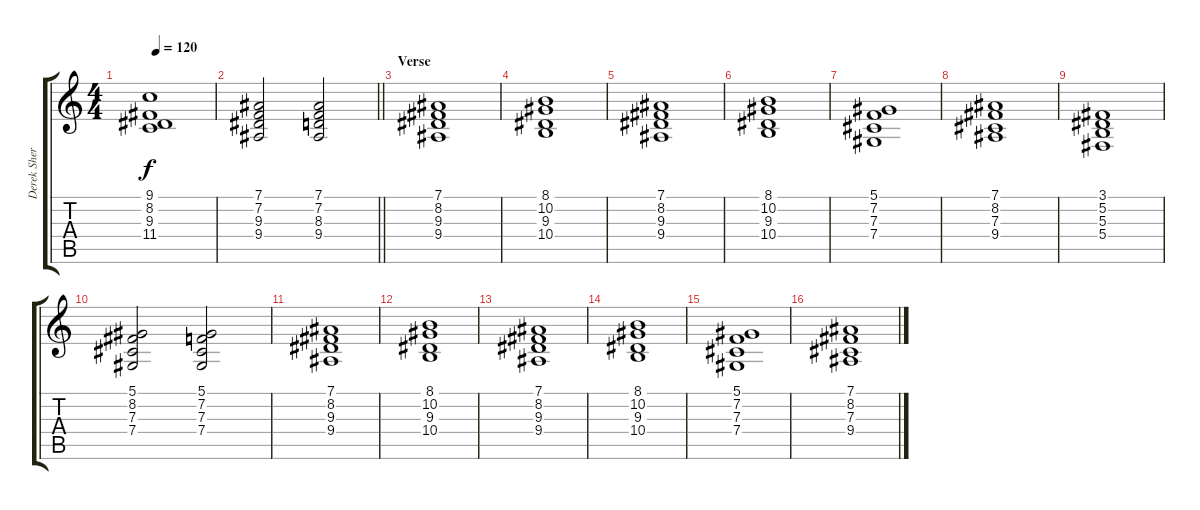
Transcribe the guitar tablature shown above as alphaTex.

\track ("Derek Sherinian" "Derek Sher") {instrument stringensemble1}
\staff {score tabs}
\tuning (Eb4 Bb3 Gb3 Db3 Ab2 Eb2) {hide}
\ts (4 4)
\tempo 120
\clef g2
\ks c
(9.1 8.2 9.3 11.4).1{dy f} |
\barLineRight lightlight
(7.1 7.2 9.3 9.4).2 (7.1 7.2 8.3 9.4).2 |
\section ("" "Verse")
(7.1 8.2 9.3 9.4).1 |
(8.1 10.2 9.3 10.4).1 |
(7.1 8.2 9.3 9.4).1 |
(8.1 10.2 9.3 10.4).1 |
(5.1 7.2 7.3 7.4).1 |
(7.1 8.2 7.3 9.4).1 |
(3.1 5.2 5.3 5.4).1 |
(5.1 8.2 7.3 7.4).2 (5.1 7.2 7.3 7.4).2 |
(7.1 8.2 9.3 9.4).1 |
(8.1 10.2 9.3 10.4).1 |
(7.1 8.2 9.3 9.4).1 |
(8.1 10.2 9.3 10.4).1 |
(5.1 7.2 7.3 7.4).1 |
(7.1 8.2 7.3 9.4).1
